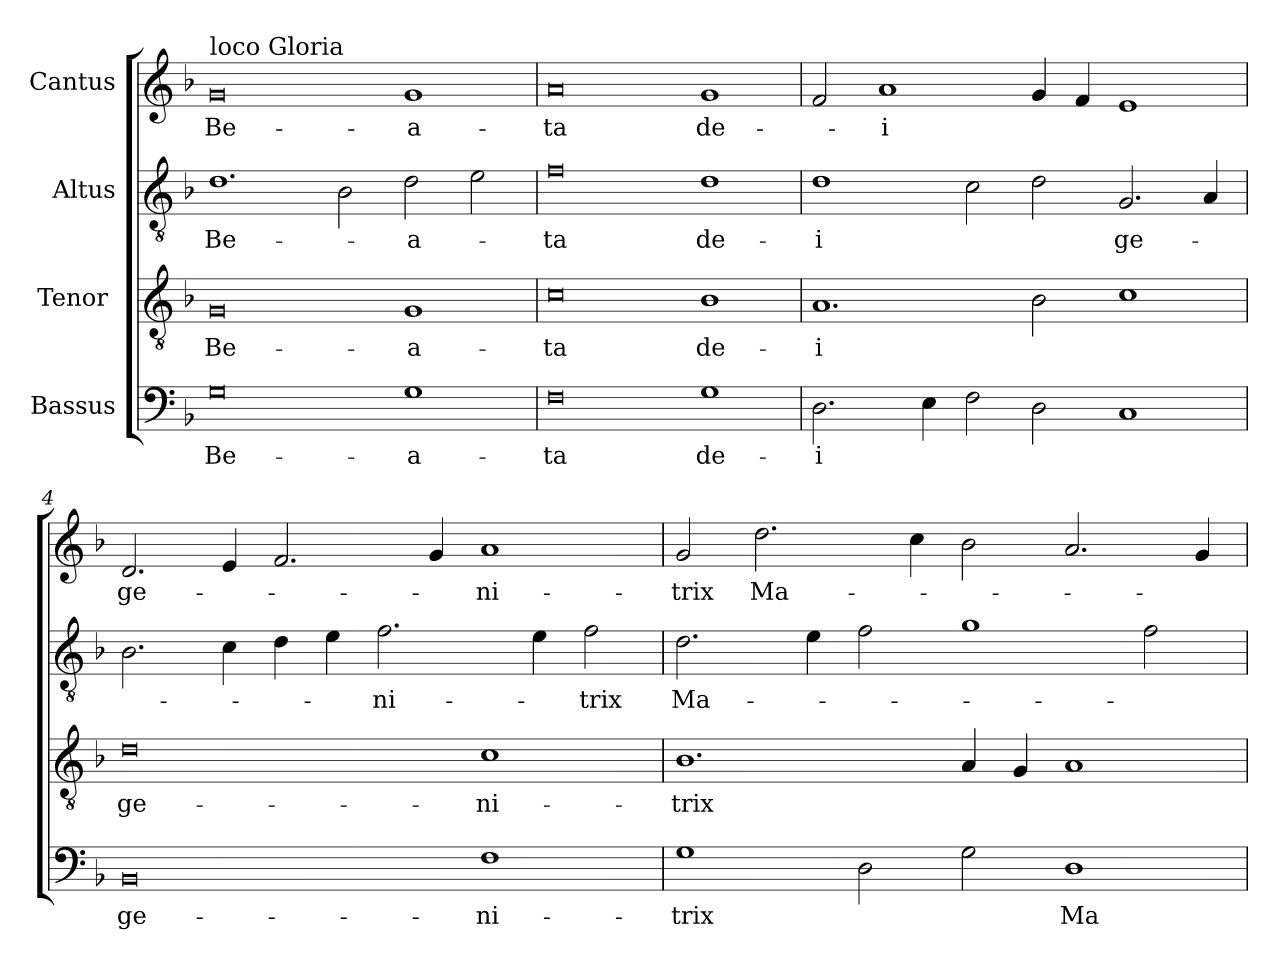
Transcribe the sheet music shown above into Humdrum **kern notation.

**kern	**text	**kern	**text	**kern	**text	**kern	**text
*part4	*part4	*part3	*part3	*part2	*part2	*part1	*part1
*staff4	*staff4	*staff3	*staff3	*staff2	*staff2	*staff1	*staff1
*I"Bassus	*	*I"Tenor 	*	*I"Altus	*	*I"Cantus	*
*clefF4	*	*clefGv2	*	*clefGv2	*	*clefG2	*
*k[b-]	*	*k[b-]	*	*k[b-]	*	*k[b-]	*
*F:	*	*F:	*	*F:	*	*F:	*
=1	=1	=1	=1	=1	=1	=1	=1
!	!	!	!	!	!	!LO:TX:a:t=loco Gloria	!
0G\	Be-	0G/	Be-	1.d\	Be-	0g/	Be-
.	.	.	.	2B-\	.	.	.
1G\	-a-	1G/	-a-	2d\	-a-	1g/	-a-
.	.	.	.	2e\	.	.	.
=2	=2	=2	=2	=2	=2	=2	=2
0F\	-ta	0c\	-ta	0f\	-ta	0a/	-ta
1G\	de-	1B-\	de-	1d\	de-	1g/	de-
=3	=3	=3	=3	=3	=3	=3	=3
2.D\	-i	1.A/	-i	1d\	-i	2f/	.
.	.	.	.	.	.	1a/	-i
4E\	.	.	.	.	.	.	.
2F\	.	.	.	2c\	.	.	.
2D\	.	2B-\	.	2d\	.	4g/	.
.	.	.	.	.	.	4f/	.
1C/	.	1c\	.	2.G/	ge-	1e/	.
.	.	.	.	4A/	.	.	.
!!LO:LB:g=z
=4	=4	=4	=4	=4	=4	=4	=4
0BB-/	ge-	0d\	ge-	2.B-\	.	2.d/	ge-
.	.	.	.	4c\	.	4e/	.
.	.	.	.	4d\	.	2.f/	.
.	.	.	.	4e\	.	.	.
.	.	.	.	2.f\	-ni-	.	.
.	.	.	.	.	.	4g/	.
1F\	-ni-	1c\	-ni-	.	.	1a/	-ni-
.	.	.	.	4e\	.	.	.
.	.	.	.	2f\	-trix	.	.
=5	=5	=5	=5	=5	=5	=5	=5
1G\	-trix	1.B-\	-trix	2.d\	Ma-	2g/	-trix
.	.	.	.	.	.	2.dd\	Ma-
.	.	.	.	4e\	.	.	.
2D\	.	.	.	2f\	.	.	.
.	.	.	.	.	.	4cc\	.
2G\	.	4A/	.	1g\	.	2b-\	.
.	.	4G/	.	.	.	.	.
1D\	Ma-	1A/	.	.	.	2.a/	.
.	.	.	.	2f\	.	.	.
.	.	.	.	.	.	4g/	.
=	=	=	=	=	=	=	=
*-	*-	*-	*-	*-	*-	*-	*-
